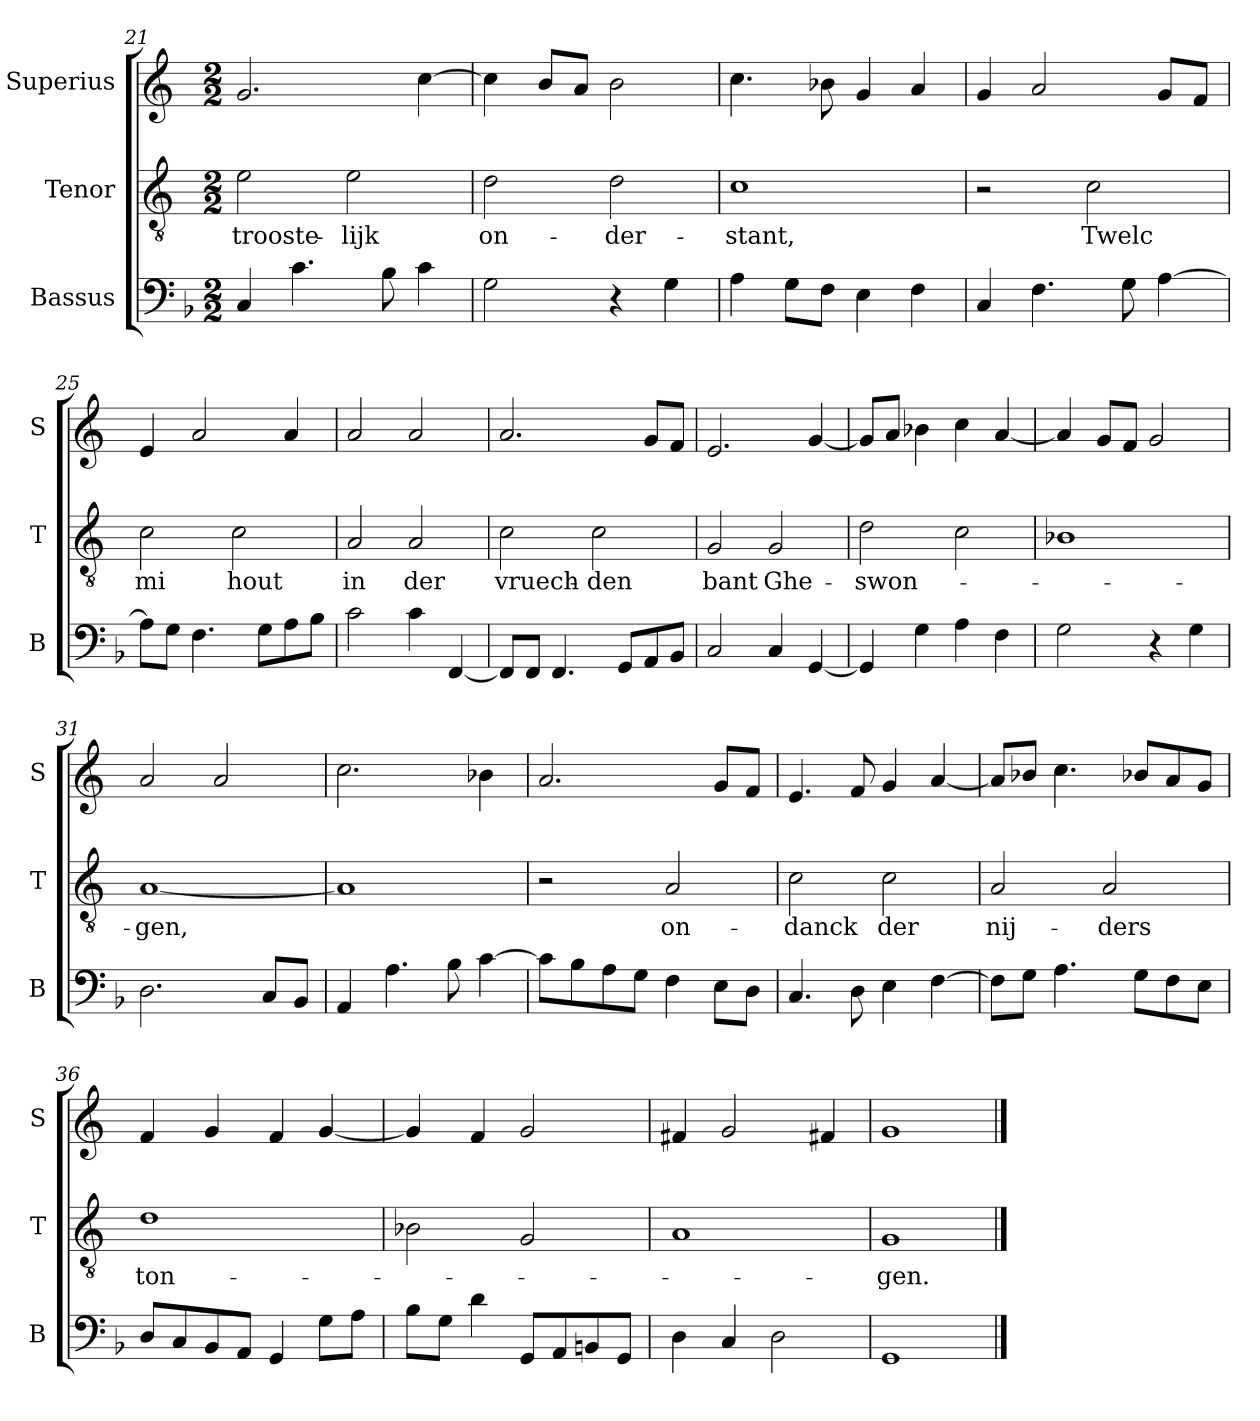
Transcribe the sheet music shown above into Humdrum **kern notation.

**kern	**kern	**text	**kern
*part3	*part2	*part2	*part1
*staff3	*staff2	*staff2	*staff1
*I"Bassus	*I"Tenor	*	*I"Superius
*I'B	*I'T	*	*I'S
*clefF4	*clefGv2	*	*clefG2
*k[b-]	*k[]	*	*k[]
*M2/2	*M2/2	*	*M2/2
=21	=21	=21	=21
!	!	!LO:LY:i	!
4C	2e	trooste-	2.g
4.c	.	.	.
!	!	!LO:LY:i	!
.	2e	-lijk	.
8B-	.	.	.
4c	.	.	[4cc
=22	=22	=22	=22
!	!	!LO:LY:i	!
2G	2d	on-	4cc]
.	.	.	8bL
.	.	.	8aJ
!	!	!LO:LY:i	!
4r	2d	-der-	2b
4G	.	.	.
=23	=23	=23	=23
!	!	!LO:LY:i	!
4A	1c	-stant,	4.cc
8GL	.	.	.
8FJ	.	.	8b-X
4E	.	.	4g
4F	.	.	4a
=24	=24	=24	=24
4C	2r	.	4g
4.F	.	.	2a
!	!	!LO:LY:i	!
.	2c	Twelc	.
8G	.	.	.
[4A	.	.	8gL
.	.	.	8fJ
=25	=25	=25	=25
!	!	!LO:LY:i	!
8AL]	2c	mi	4e
8GJ	.	.	.
4.F	.	.	2a
!	!	!LO:LY:i	!
.	2c	hout	.
8GL	.	.	.
8A	.	.	4a
8B-J	.	.	.
=26	=26	=26	=26
!	!	!LO:LY:i	!
2c	2A	in	2a
!	!	!LO:LY:i	!
4c	2A	der	2a
[4FF	.	.	.
=27	=27	=27	=27
!	!	!LO:LY:i	!
8FFL]	2c	vruech-	2.a
8FFJ	.	.	.
4.FF	.	.	.
!	!	!LO:LY:i	!
.	2c	-den	.
8GGL	.	.	.
8AA	.	.	8gL
8BB-J	.	.	8fJ
=28	=28	=28	=28
!	!	!LO:LY:i	!
2C	2G	bant	2.e
!	!	!LO:LY:i	!
4C	2G	Ghe-	.
[4GG	.	.	[4g
=29	=29	=29	=29
!	!	!LO:LY:i	!
4GG]	2d	-swon-	8gL]
.	.	.	8aJ
4G	.	.	4b-X
4A	2c	.	4cc
4F	.	.	[4a
=30	=30	=30	=30
2G	1B-X	.	4a]
.	.	.	8gL
.	.	.	8fJ
4r	.	.	2g
4G	.	.	.
=31	=31	=31	=31
!	!	!LO:LY:i	!
2.D	[1A	-gen,	2a
.	.	.	2a
8CL	.	.	.
8BB-J	.	.	.
=32	=32	=32	=32
4AA	1A]	.	2.cc
4.A	.	.	.
8B-	.	.	.
[4c	.	.	4b-X
=33	=33	=33	=33
8cL]	2r	.	2.a
8B-	.	.	.
8A	.	.	.
8GJ	.	.	.
!	!	!LO:LY:i	!
4F	2A	on-	.
8EL	.	.	8gL
8DJ	.	.	8fJ
=34	=34	=34	=34
!	!	!LO:LY:i	!
4.C	2c	-danck	4.e
8D	.	.	8f
!	!	!LO:LY:i	!
4E	2c	der	4g
[4F	.	.	[4a
=35	=35	=35	=35
!	!	!LO:LY:i	!
8FL]	2A	nij-	8aL]
8GJ	.	.	8b-XJ
4.A	.	.	4.cc
!	!	!LO:LY:i	!
.	2A	-ders	.
8GL	.	.	8b-XL
8F	.	.	8a
8EJ	.	.	8gJ
=36	=36	=36	=36
!	!	!LO:LY:i	!
8DL	1d	ton-	4f
8C	.	.	.
8BB-	.	.	4g
8AAJ	.	.	.
4GG	.	.	4f
8GL	.	.	[4g
8AJ	.	.	.
=37	=37	=37	=37
8B-L	2B-X	.	4g]
8GJ	.	.	.
4d	.	.	4f
8GGL	2G	.	2g
8AA	.	.	.
8BBn	.	.	.
8GGJ	.	.	.
=38	=38	=38	=38
4D	1A	.	4f#X
4C	.	.	2g
2D	.	.	.
.	.	.	4f#X
=39	=39	=39	=39
!	!	!LO:LY:i	!
1GG	1G	-gen.	1g
==	==	==	==
*-	*-	*-	*-
